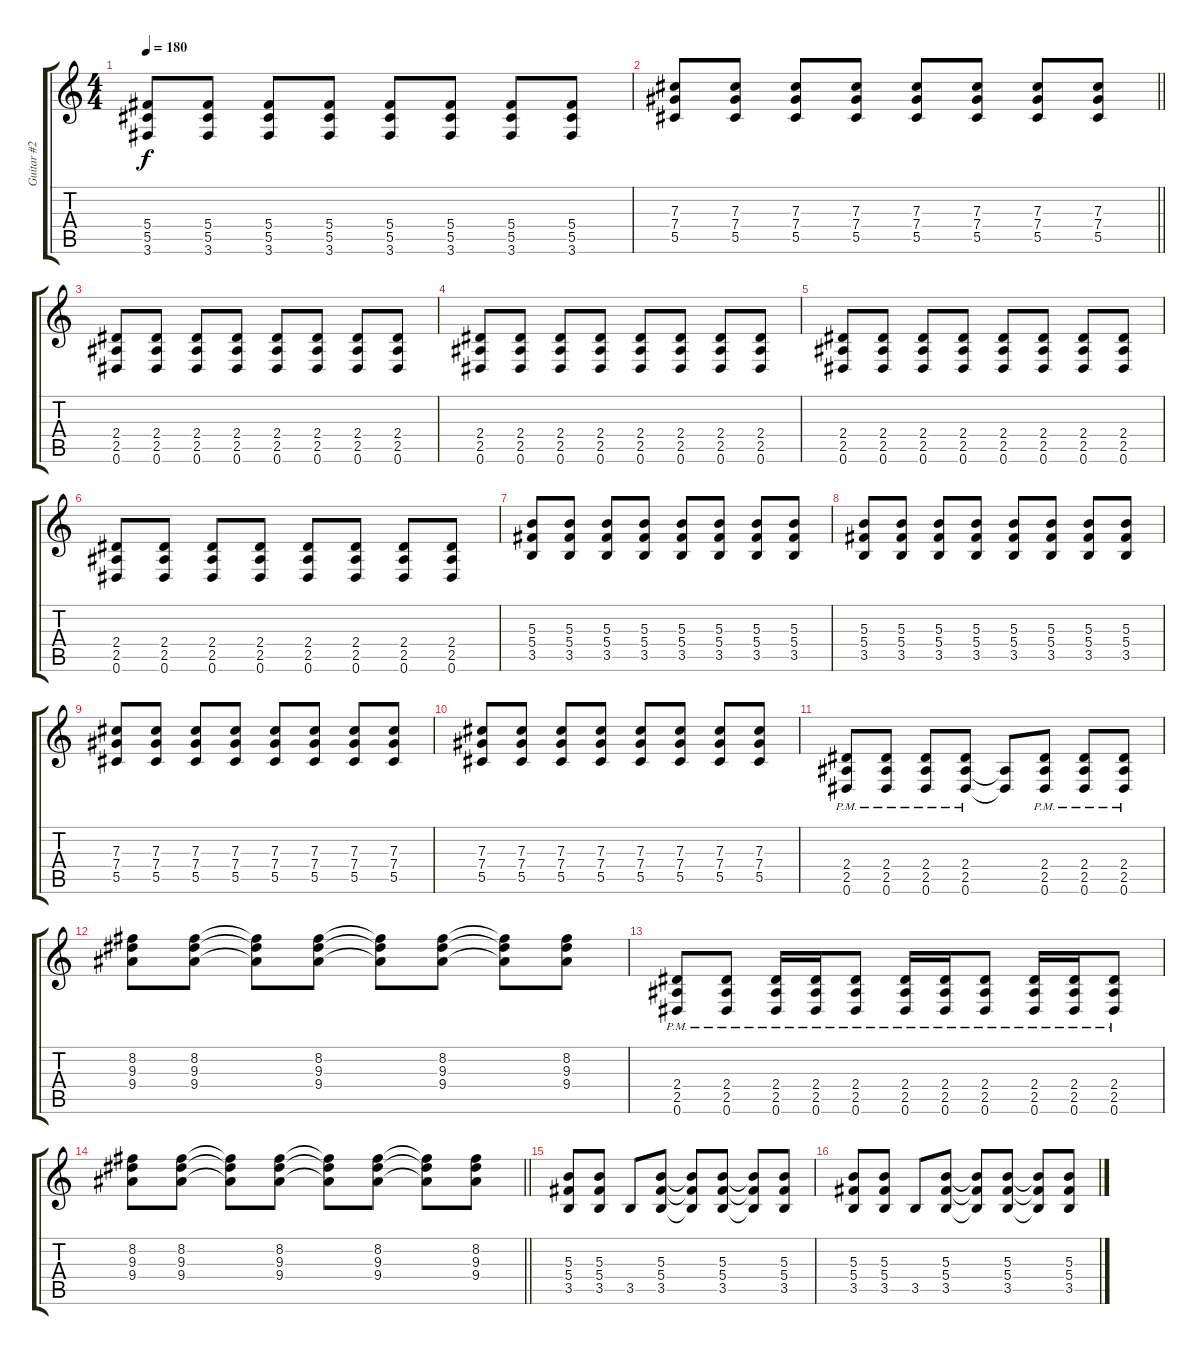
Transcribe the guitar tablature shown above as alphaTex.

\track ("Guitar #2" "Guitar #2") {instrument distortionguitar}
\staff {score tabs}
\tuning (Eb4 Bb3 Gb3 Db3 Ab2 Eb2) {hide}
\ts (4 4)
\tempo 180
\clef g2
\ks c
(5.4 5.5 3.6).8{dy f} (5.4 5.5 3.6).8 (5.4 5.5 3.6).8 (5.4 5.5 3.6).8 (5.4 5.5 3.6).8 (5.4 5.5 3.6).8 (5.4 5.5 3.6).8 (5.4 5.5 3.6).8 |
\barLineRight lightlight
(7.3 7.4 5.5).8 (7.3 7.4 5.5).8 (7.3 7.4 5.5).8 (7.3 7.4 5.5).8 (7.3 7.4 5.5).8 (7.3 7.4 5.5).8 (7.3 7.4 5.5).8 (7.3 7.4 5.5).8 |
(2.4 2.5 0.6).8 (2.4 2.5 0.6).8 (2.4 2.5 0.6).8 (2.4 2.5 0.6).8 (2.4 2.5 0.6).8 (2.4 2.5 0.6).8 (2.4 2.5 0.6).8 (2.4 2.5 0.6).8 |
(2.4 2.5 0.6).8 (2.4 2.5 0.6).8 (2.4 2.5 0.6).8 (2.4 2.5 0.6).8 (2.4 2.5 0.6).8 (2.4 2.5 0.6).8 (2.4 2.5 0.6).8 (2.4 2.5 0.6).8 |
(2.4 2.5 0.6).8 (2.4 2.5 0.6).8 (2.4 2.5 0.6).8 (2.4 2.5 0.6).8 (2.4 2.5 0.6).8 (2.4 2.5 0.6).8 (2.4 2.5 0.6).8 (2.4 2.5 0.6).8 |
(2.4 2.5 0.6).8 (2.4 2.5 0.6).8 (2.4 2.5 0.6).8 (2.4 2.5 0.6).8 (2.4 2.5 0.6).8 (2.4 2.5 0.6).8 (2.4 2.5 0.6).8 (2.4 2.5 0.6).8 |
(5.3 5.4 3.5).8 (5.3 5.4 3.5).8 (5.3 5.4 3.5).8 (5.3 5.4 3.5).8 (5.3 5.4 3.5).8 (5.3 5.4 3.5).8 (5.3 5.4 3.5).8 (5.3 5.4 3.5).8 |
(5.3 5.4 3.5).8 (5.3 5.4 3.5).8 (5.3 5.4 3.5).8 (5.3 5.4 3.5).8 (5.3 5.4 3.5).8 (5.3 5.4 3.5).8 (5.3 5.4 3.5).8 (5.3 5.4 3.5).8 |
(7.3 7.4 5.5).8 (7.3 7.4 5.5).8 (7.3 7.4 5.5).8 (7.3 7.4 5.5).8 (7.3 7.4 5.5).8 (7.3 7.4 5.5).8 (7.3 7.4 5.5).8 (7.3 7.4 5.5).8 |
(7.3 7.4 5.5).8 (7.3 7.4 5.5).8 (7.3 7.4 5.5).8 (7.3 7.4 5.5).8 (7.3 7.4 5.5).8 (7.3 7.4 5.5).8 (7.3 7.4 5.5).8 (7.3 7.4 5.5).8 |
(2.4 2.5 0.6{pm}).8{volume 13} (2.4 2.5 0.6{pm}).8 (2.4 2.5 0.6{pm}).8 (2.4 2.5 0.6{pm}).8 (2.5{t} 0.6{t}).8 (2.4 2.5 0.6{pm}).8 (2.4 2.5 0.6{pm}).8 (2.4 2.5 0.6{pm}).8 |
(8.2 9.3 9.4).8 (8.2 9.3 9.4).8 (8.2{t} 9.3{t} 9.4{t}).8 (8.2 9.3 9.4).8 (8.2{t} 9.3{t} 9.4{t}).8 (8.2 9.3 9.4).8 (8.2{t} 9.3{t} 9.4{t}).8 (8.2 9.3 9.4).8 |
(2.4 2.5 0.6{pm}).8 (2.4 2.5 0.6{pm}).8 (2.4{pm} 2.5 0.6).16 (2.4 2.5 0.6{pm}).16 (2.4 2.5 0.6{pm}).8 (2.4 2.5 0.6{pm}).16 (2.4 2.5 0.6{pm}).16 (2.4 2.5 0.6{pm}).8 (2.4 2.5 0.6{pm}).16 (2.4 2.5 0.6{pm}).16 (2.4{pm} 2.5 0.6).8 |
\barLineRight lightlight
(8.2 9.3 9.4).8 (8.2 9.3 9.4).8 (8.2{t} 9.3{t} 9.4{t}).8 (8.2 9.3 9.4).8 (8.2{t} 9.3{t} 9.4{t}).8 (8.2 9.3 9.4).8 (8.2{t} 9.3{t} 9.4{t}).8 (8.2 9.3 9.4).8 |
(5.3 5.4 3.5).8 (5.3 5.4 3.5).8 3.5.8 (5.3 5.4 3.5).8 (5.3{t} 5.4{t} 3.5{t}).8 (5.3 5.4 3.5).8 (5.3{t} 5.4{t} 3.5{t}).8 (5.3 5.4 3.5).8 |
(5.3 5.4 3.5).8 (5.3 5.4 3.5).8 3.5.8 (5.3 5.4 3.5).8 (5.3{t} 5.4{t} 3.5{t}).8 (5.3 5.4 3.5).8 (5.3{t} 5.4{t} 3.5{t}).8 (5.3 5.4 3.5).8
